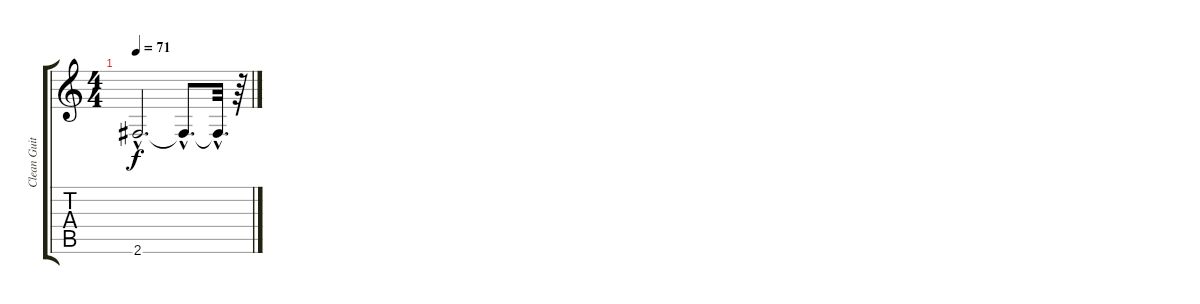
\track ("Clean Guitar        " "Clean Guit") {instrument acousticbass}
\staff {score tabs}
\tuning (E4 B3 G3 D3 A2 E2) {hide}
\ts (4 4)
\tempo 71
\clef g2
\ks c
2.6{hac t}.2{d dy f} 2.6{hac t}.8{d} 2.6{hac t}.32{d} r.64
